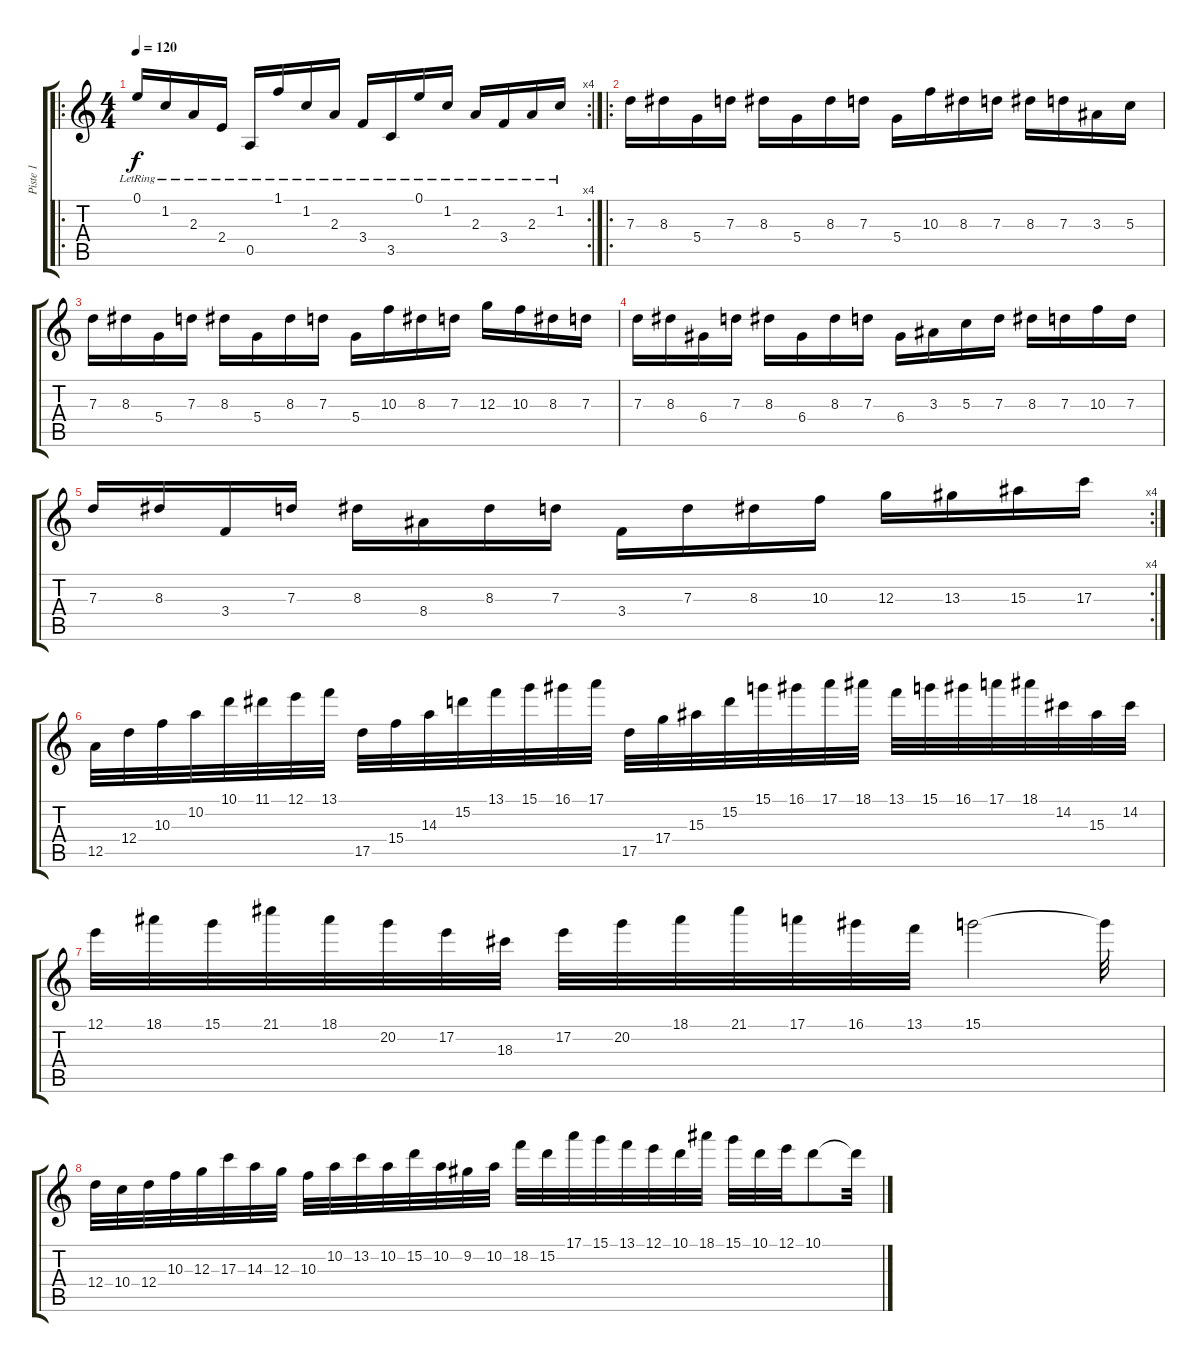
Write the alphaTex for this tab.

\track ("Piste 1" "Piste 1") {instrument distortionguitar}
\staff {score tabs}
\tuning (E4 B3 G3 D3 A2 D2) {hide}
\ro
\rc 4
\ts (4 4)
\tempo 120
\clef g2
\ks c
0.1{lr}.16{dy f instrument electricguitarjazz} 1.2{lr}.16 2.3{lr}.16 2.4{lr}.16 0.5{lr}.16 1.1{lr}.16 1.2{lr}.16 2.3{lr}.16 3.4{lr}.16 3.5{lr}.16 0.1{lr}.16 1.2{lr}.16 2.3{lr}.16 3.4{lr}.16 2.3{lr}.16 1.2{lr}.16 |
\ro
7.3.16{instrument distortionguitar} 8.3.16 5.4.16 7.3.16 8.3.16 5.4.16 8.3.16 7.3.16 5.4.16 10.3.16 8.3.16 7.3.16 8.3.16 7.3.16 3.3.16 5.3.16 |
7.3.16 8.3.16 5.4.16 7.3.16 8.3.16 5.4.16 8.3.16 7.3.16 5.4.16 10.3.16 8.3.16 7.3.16 12.3.16 10.3.16 8.3.16 7.3.16 |
7.3.16 8.3.16 6.4.16 7.3.16 8.3.16 6.4.16 8.3.16 7.3.16 6.4.16 3.3.16 5.3.16 7.3.16 8.3.16 7.3.16 10.3.16 7.3.16 |
\rc 4
7.3.16 8.3.16 3.4.16 7.3.16 8.3.16 8.4.16 8.3.16 7.3.16 3.4.16 7.3.16 8.3.16 10.3.16 12.3.16 13.3.16 15.3.16 17.3.16 |
12.5.32 12.4.32 10.3.32 10.2.32 10.1.32 11.1.32 12.1.32 13.1.32 17.5.32 15.4.32 14.3.32 15.2.32 13.1.32 15.1.32 16.1.32 17.1.32 17.5.32 17.4.32 15.3.32 15.2.32 15.1.32 16.1.32 17.1.32 18.1.32 13.1.32 15.1.32 16.1.32 17.1.32 18.1.32 14.2.32 15.3.32 14.2.32 |
12.1.32 18.1.32 15.1.32 21.1.32 18.1.32 20.2.32 17.2.32 18.3.32 17.2.32 20.2.32 18.1.32 21.1.32 17.1.32 16.1.32 13.1.32 15.1.2 15.1{t}.32 |
12.4.32 10.4.32 12.4.32 10.3.32 12.3.32 17.3.32 14.3.32 12.3.32 10.3.32 10.2.32 13.2.32 10.2.32 15.2.32 10.2.32 9.2.32 10.2.32 18.2.32 15.2.32 17.1.32 15.1.32 13.1.32 12.1.32 10.1.32 18.1.32 15.1.32 10.1.32 12.1.32 10.1.8 10.1{t}.32
